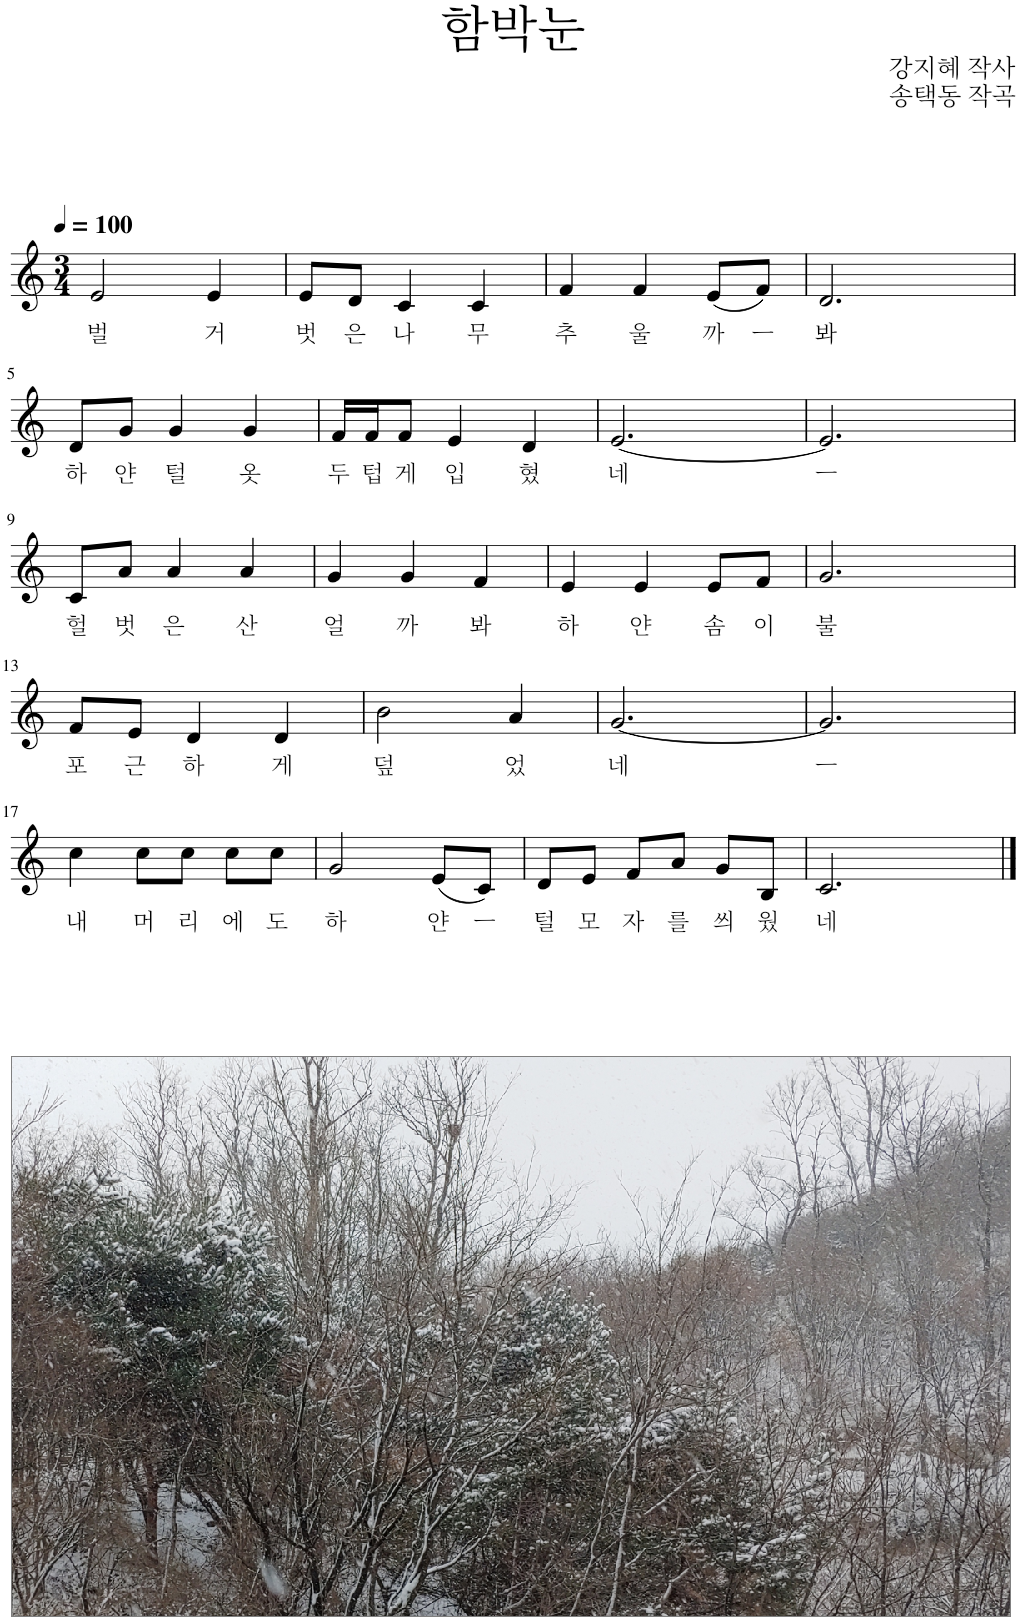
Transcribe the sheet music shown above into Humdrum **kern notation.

**kern	**text
*part1	*part1
*staff1	*staff1
*I"오보에	*
*clefG2	*
*k[]	*
*M3/4	*
*MM100	*
=1	=1
!	!LO:LY:b
2e/	벌
!	!LO:LY:b
4e/	거
=2	=2
!	!LO:LY:b
8e/L	벗
!	!LO:LY:b
8d/J	은
!	!LO:LY:b
4c/	나
!	!LO:LY:b
4c/	무
=3	=3
!	!LO:LY:b
4f/	추
!	!LO:LY:b
4f/	울
!	!LO:LY:b
(8e/L	까
!	!LO:LY:b
8f/J)	ㅡ
=4	=4
!	!LO:LY:b
2.d/	봐
!!LO:LB:g=z
=5	=5
!	!LO:LY:b
8d/L	하
!	!LO:LY:b
8g/J	얀
!	!LO:LY:b
4g/	털
!	!LO:LY:b
4g/	옷
=6	=6
!	!LO:LY:b
16f/LL	두
!	!LO:LY:b
16f/J	텁
!	!LO:LY:b
8f/J	게
!	!LO:LY:b
4e/	입
!	!LO:LY:b
4d/	혔
=7	=7
!	!LO:LY:b
[2.e/	네
=8	=8
!	!LO:LY:b
2.e/]	ㅡ
!!LO:LB:g=z
=9	=9
!	!LO:LY:b
8c/L	헐
!	!LO:LY:b
8a/J	벗
!	!LO:LY:b
4a/	은
!	!LO:LY:b
4a/	산
=10	=10
!	!LO:LY:b
4g/	얼
!	!LO:LY:b
4g/	까
!	!LO:LY:b
4f/	봐
=11	=11
!	!LO:LY:b
4e/	하
!	!LO:LY:b
4e/	얀
!	!LO:LY:b
8e/L	솜
!	!LO:LY:b
8f/J	이
=12	=12
!	!LO:LY:b
2.g/	불
!!LO:LB:g=z
=13	=13
!	!LO:LY:b
8f/L	포
!	!LO:LY:b
8e/J	근
!	!LO:LY:b
4d/	하
!	!LO:LY:b
4d/	게
=14	=14
!	!LO:LY:b
2b\	덮
!	!LO:LY:b
4a/	었
=15	=15
!	!LO:LY:b
[2.g/	네
=16	=16
!	!LO:LY:b
2.g/]	ㅡ
!!LO:LB:g=z
=17	=17
!	!LO:LY:b
4cc\	내
!	!LO:LY:b
8cc\L	머
!	!LO:LY:b
8cc\J	리
!	!LO:LY:b
8cc\L	에
!	!LO:LY:b
8cc\J	도
=18	=18
!	!LO:LY:b
2g/	하
!	!LO:LY:b
(8e/L	얀
!	!LO:LY:b
8c/J)	ㅡ
=19	=19
!	!LO:LY:b
8d/L	털
!	!LO:LY:b
8e/J	모
!	!LO:LY:b
8f/L	자
!	!LO:LY:b
8a/J	를
!	!LO:LY:b
8g/L	씌
!	!LO:LY:b
8B/J	웠
=20	=20
!	!LO:LY:b
2.c/	네
==	==
*-	*-
